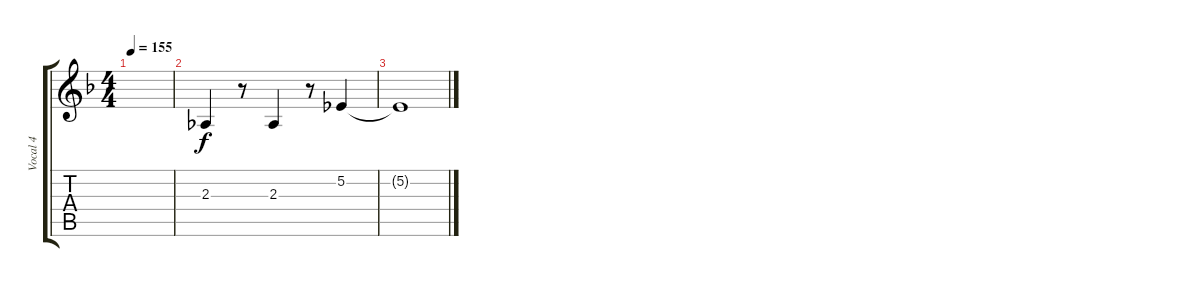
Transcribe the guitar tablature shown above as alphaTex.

\track ("Vocal 4" "Vocal 4") {instrument tenorsax}
\staff {score tabs}
\tuning (Eb4 Bb3 Gb3 Db3 Ab2 Eb2) {hide}
\ts (4 4)
\tempo 155
\clef g2
\ks dminor
|
2.3.4 r.8 2.3.4 r.8 5.2.4 |
5.2{t}.1
